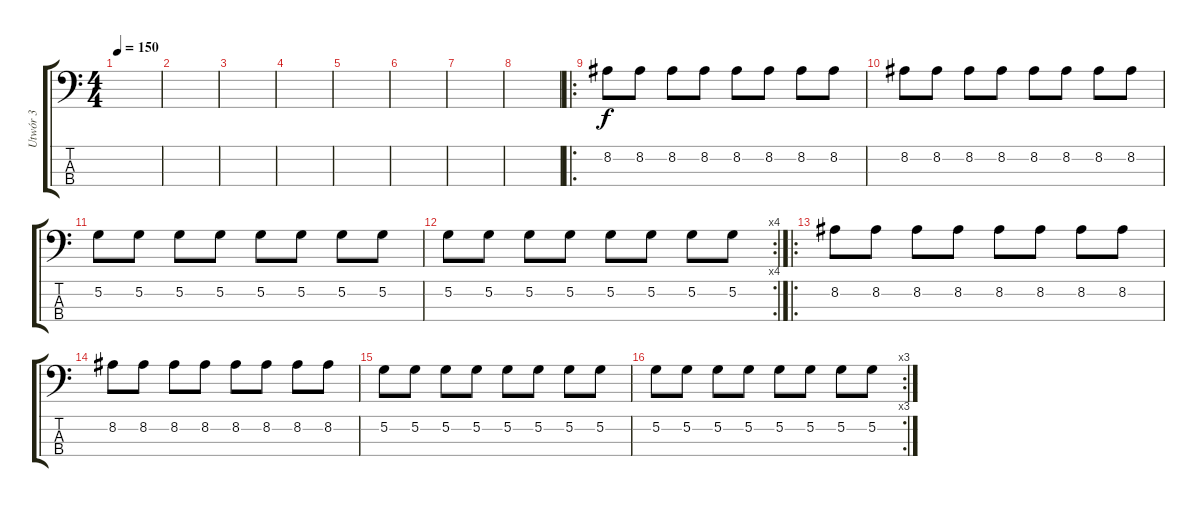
\track ("Utwór 3" "Utwór 3") {instrument electricbassfinger}
\staff {score tabs}
\tuning (G2 D2 A1 E1) {hide}
\ts (4 4)
\tempo 150
\clef f4
\ks c
|
|
|
|
|
|
|
|
\ro
8.2.8 8.2.8 8.2.8 8.2.8 8.2.8 8.2.8 8.2.8 8.2.8 |
8.2.8 8.2.8 8.2.8 8.2.8 8.2.8 8.2.8 8.2.8 8.2.8 |
5.2.8 5.2.8 5.2.8 5.2.8 5.2.8 5.2.8 5.2.8 5.2.8 |
\rc 4
5.2.8 5.2.8 5.2.8 5.2.8 5.2.8 5.2.8 5.2.8 5.2.8 |
\ro
8.2.8 8.2.8 8.2.8 8.2.8 8.2.8 8.2.8 8.2.8 8.2.8 |
8.2.8 8.2.8 8.2.8 8.2.8 8.2.8 8.2.8 8.2.8 8.2.8 |
5.2.8 5.2.8 5.2.8 5.2.8 5.2.8 5.2.8 5.2.8 5.2.8 |
\rc 3
5.2.8 5.2.8 5.2.8 5.2.8 5.2.8 5.2.8 5.2.8 5.2.8
